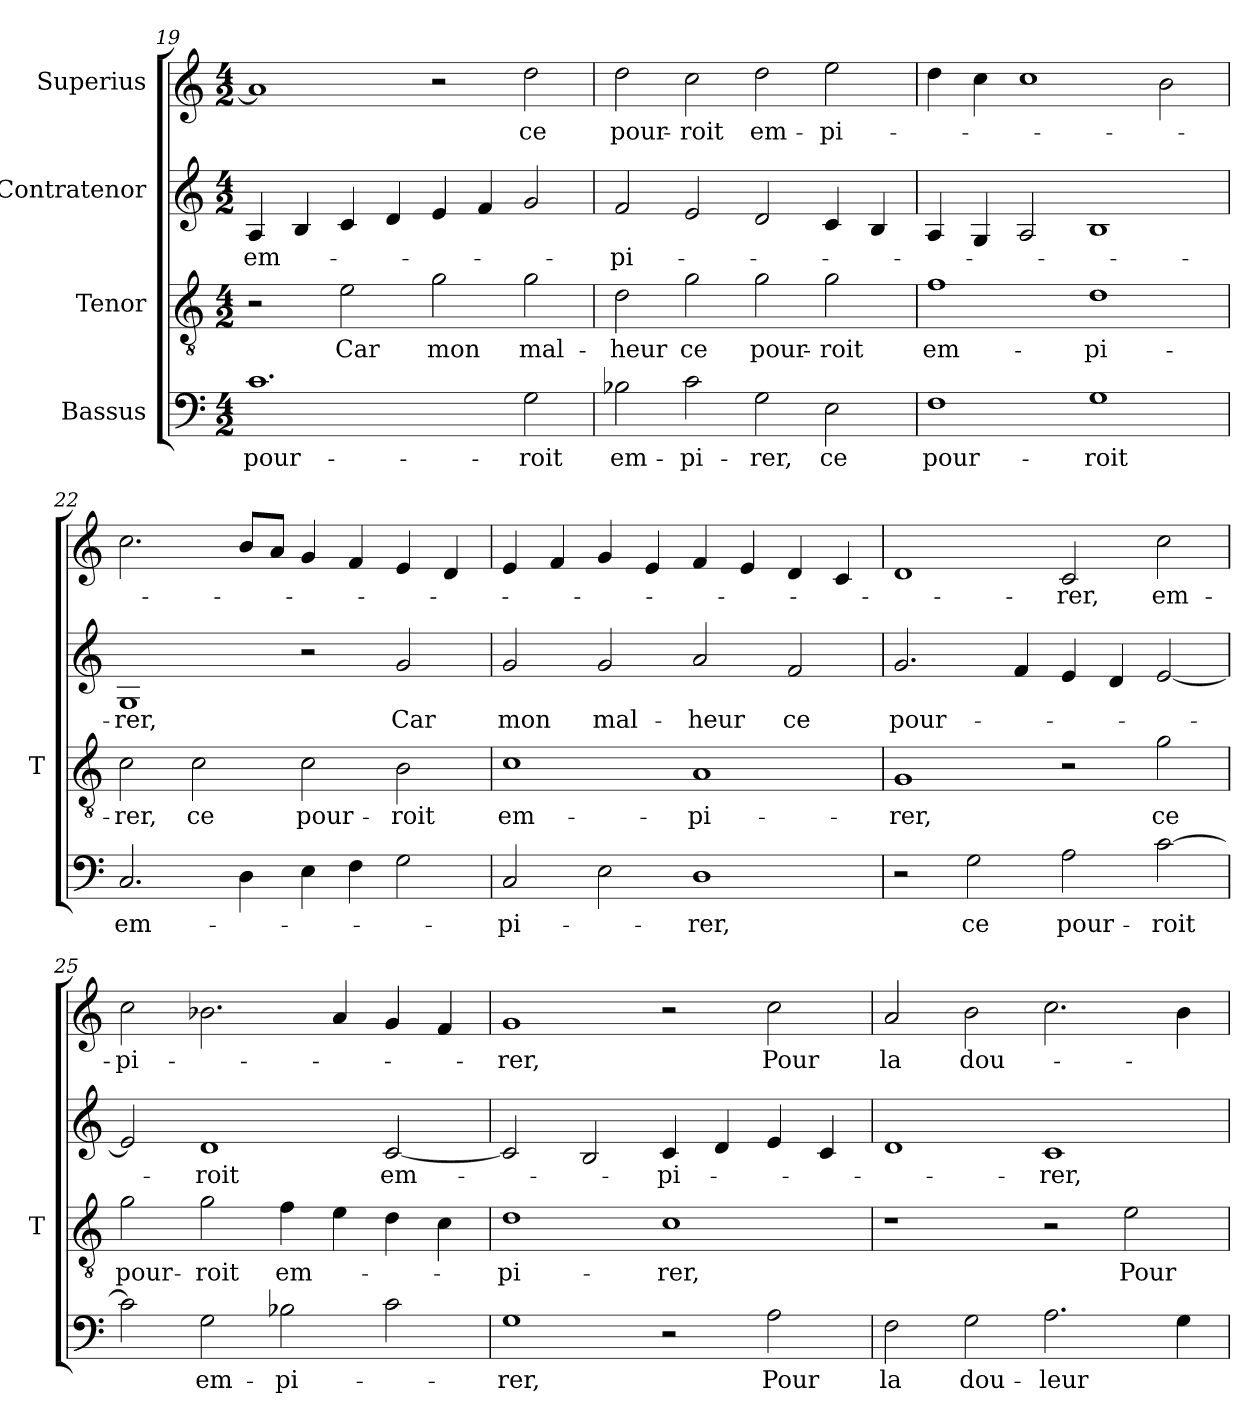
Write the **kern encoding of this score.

**kern	**text	**kern	**text	**kern	**text	**kern	**text
*part4	*part4	*part3	*part3	*part2	*part2	*part1	*part1
*staff4	*staff4	*staff3	*staff3	*staff2	*staff2	*staff1	*staff1
*I"Bassus	*	*I"Tenor	*	*I"Contratenor	*	*I"Superius	*
*	*	*I'T	*	*	*	*	*
*clefF4	*	*clefGv2	*	*clefG2	*	*clefG2	*
*k[]	*	*k[]	*	*k[]	*	*k[]	*
*M4/2	*	*M4/2	*	*M4/2	*	*M4/2	*
=19	=19	=19	=19	=19	=19	=19	=19
1.c	pour-	2r	.	4A	em-	1a]	.
.	.	.	.	4B	.	.	.
.	.	2e	-Car	4c	.	.	.
.	.	.	.	4d	.	.	.
.	.	2g	-mon	4e	.	2r	.
.	.	.	.	4f	.	.	.
2G	-roit	2g	mal-	2g	.	2dd	-ce
=20	=20	=20	=20	=20	=20	=20	=20
2B-X	em-	2d	-heur	2f	pi-	2dd	pour-
2c	pi-	2g	-ce	2e	.	2cc	-roit
2G	-rer,	2g	pour-	2d	.	2dd	em-
2E	-ce	2g	-roit	4c	.	2ee	pi-
.	.	.	.	4B	.	.	.
=21	=21	=21	=21	=21	=21	=21	=21
1F	pour-	1f	em-	4A	.	4dd	.
.	.	.	.	4G	.	4cc	.
.	.	.	.	2A	.	1cc	.
1G	-roit	1d	pi-	1B	.	.	.
.	.	.	.	.	.	2b	.
=22	=22	=22	=22	=22	=22	=22	=22
2.C	em-	2c	-rer,	1G	-rer,	2.cc	.
.	.	2c	-ce	.	.	.	.
4D	.	.	.	.	.	8bL	.
.	.	.	.	.	.	8aJ	.
4E	.	2c	pour-	2r	.	4g	.
4F	.	.	.	.	.	4f	.
2G	.	2B	-roit	2g	-Car	4e	.
.	.	.	.	.	.	4d	.
=23	=23	=23	=23	=23	=23	=23	=23
2C	pi-	1c	em-	2g	-mon	4e	.
.	.	.	.	.	.	4f	.
2E	.	.	.	2g	mal-	4g	.
.	.	.	.	.	.	4e	.
1D	-rer,	1A	pi-	2a	-heur	4f	.
.	.	.	.	.	.	4e	.
.	.	.	.	2f	-ce	4d	.
.	.	.	.	.	.	4c	.
=24	=24	=24	=24	=24	=24	=24	=24
2r	.	1G	-rer,	2.g	pour-	1d	.
2G	-ce	.	.	.	.	.	.
.	.	.	.	4f	.	.	.
2A	pour-	2r	.	4e	.	2c	-rer,
.	.	.	.	4d	.	.	.
[2c	-roit	2g	-ce	[2e	.	2cc	em-
=25	=25	=25	=25	=25	=25	=25	=25
2c]	.	2g	pour-	2e]	.	2cc	pi-
2G	em-	2g	-roit	1d	-roit	2.b-X	.
2B-X	pi-	4f	em-	.	.	.	.
.	.	4e	.	.	.	4a	.
2c	.	4d	.	[2c	em-	4g	.
.	.	4c	.	.	.	4f	.
=26	=26	=26	=26	=26	=26	=26	=26
1G	-rer,	1d	pi-	2c]	.	1g	-rer,
.	.	.	.	2B	.	.	.
2r	.	1c	-rer,	4c	pi-	2r	.
.	.	.	.	4d	.	.	.
2A	-Pour	.	.	4e	.	2cc	-Pour
.	.	.	.	4c	.	.	.
=27	=27	=27	=27	=27	=27	=27	=27
2F	-la	1r	.	1d	.	2a	-la
2G	dou-	.	.	.	.	2b	dou-
2.A	-leur	2r	.	1c	-rer,	2.cc	.
.	.	2e	-Pour	.	.	.	.
4G	.	.	.	.	.	4b	.
=	=	=	=	=	=	=	=
*-	*-	*-	*-	*-	*-	*-	*-
